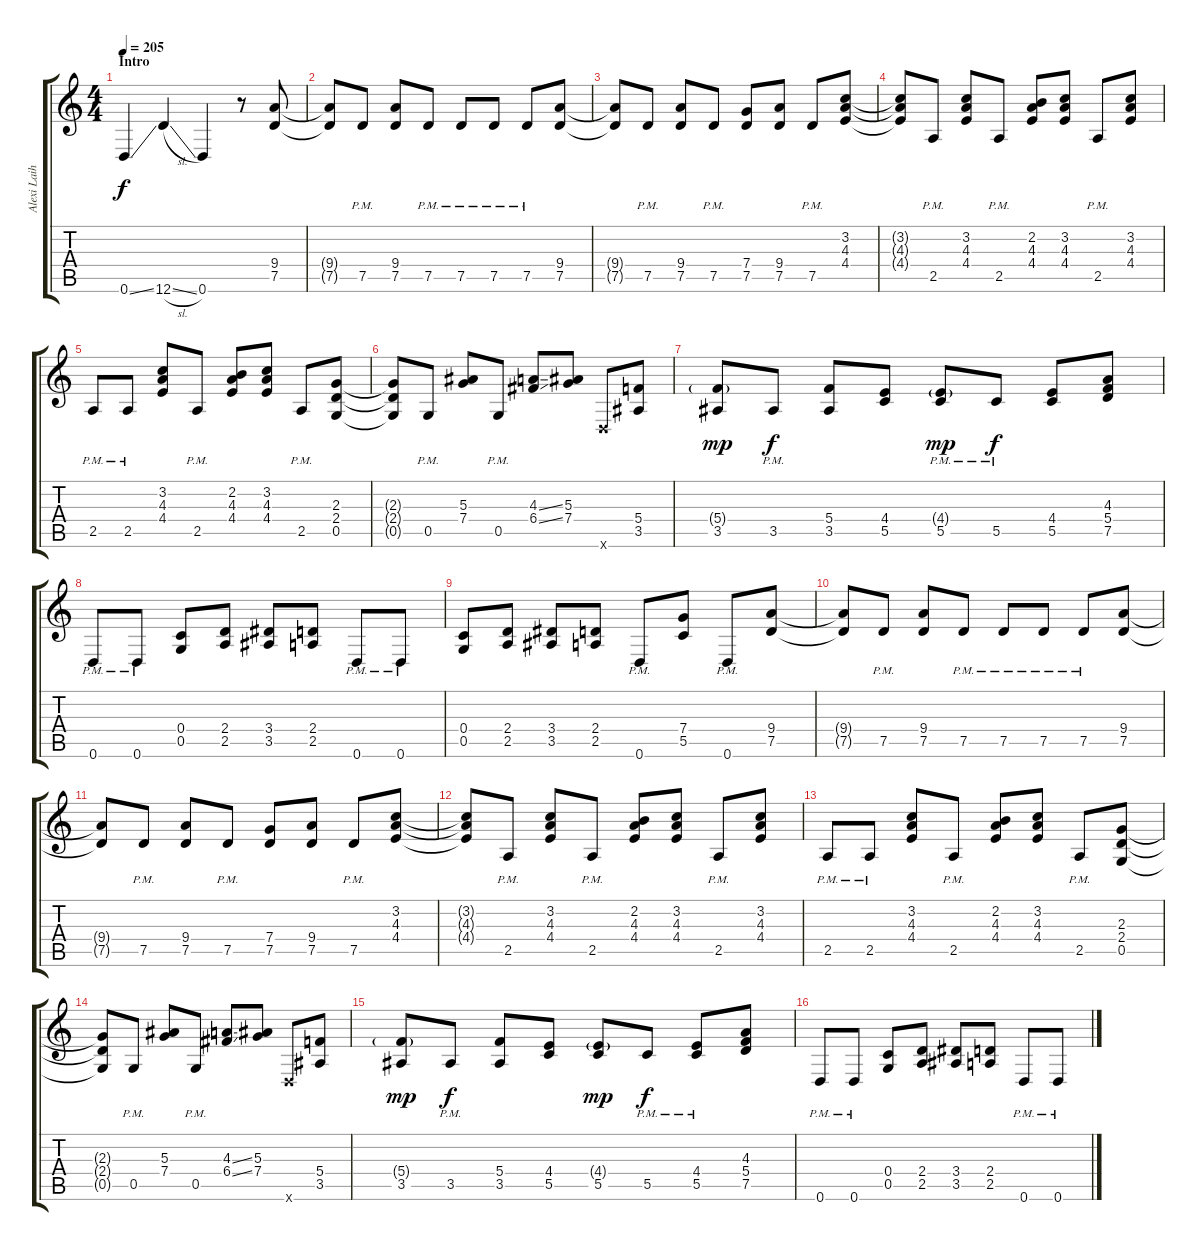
\track ("Alexi Laiho" "Alexi Laih") {instrument distortionguitar}
\staff {score tabs}
\tuning (D4 A3 F3 C3 G2 D2) {hide}
\ts (4 4)
\section ("" "Intro")
\tempo 205
\clef g2
\ks c
0.6{ss}.4{dy f instrument distortionguitar} 12.6{sl}.4 0.6.4 r.8 (9.4 7.5).8 |
(9.4{t} 7.5{t}).8 7.5{pm}.8 (9.4 7.5).8 7.5{pm}.8 7.5{pm}.8 7.5{pm}.8 7.5{pm}.8 (9.4 7.5).8 |
(9.4{t} 7.5{t}).8 7.5{pm}.8 (9.4 7.5).8 7.5{pm}.8 (7.4 7.5).8 (9.4 7.5).8 7.5{pm}.8 (3.2 4.3 4.4).8 |
(3.2{t} 4.3{t} 4.4{t}).8 2.5{pm}.8 (3.2 4.3 4.4).8 2.5{pm}.8 (2.2 4.3 4.4).8 (3.2 4.3 4.4).8 2.5{pm}.8 (3.2 4.3 4.4).8 |
2.5{pm}.8 2.5{pm}.8 (3.2 4.3 4.4).8 2.5{pm}.8 (2.2 4.3 4.4).8 (3.2 4.3 4.4).8 2.5{pm}.8 (2.3 2.4 0.5).8 |
(2.3{t} 2.4{t} 0.5{t}).8 0.5{pm}.8 (5.3 7.4).8 0.5{pm}.8 (4.3{ss} 6.4{ss}).8 (5.3 7.4).8 0.6{x}.8 (5.4 3.5).8 |
(5.4{g} 3.5).8{dy mp} 3.5{pm}.8{dy f} (5.4 3.5).8 (4.4 5.5).8 (4.4{g} 5.5{pm}).8{dy mp} 5.5{pm}.8{dy f} (4.4 5.5).8 (4.3 5.4 7.5).8 |
0.6{pm}.8 0.6{pm}.8 (0.4 0.5).8 (2.4 2.5).8 (3.4 3.5).8 (2.4 2.5).8 0.6{pm}.8 0.6{pm}.8 |
(0.4 0.5).8 (2.4 2.5).8 (3.4 3.5).8 (2.4 2.5).8 0.6{pm}.8 (7.4 5.5).8 0.6{pm}.8 (9.4 7.5).8 |
(9.4{t} 7.5{t}).8 7.5{pm}.8 (9.4 7.5).8 7.5{pm}.8 7.5{pm}.8 7.5{pm}.8 7.5{pm}.8 (9.4 7.5).8 |
(9.4{t} 7.5{t}).8 7.5{pm}.8 (9.4 7.5).8 7.5{pm}.8 (7.4 7.5).8 (9.4 7.5).8 7.5{pm}.8 (3.2 4.3 4.4).8 |
(3.2{t} 4.3{t} 4.4{t}).8 2.5{pm}.8 (3.2 4.3 4.4).8 2.5{pm}.8 (2.2 4.3 4.4).8 (3.2 4.3 4.4).8 2.5{pm}.8 (3.2 4.3 4.4).8 |
2.5{pm}.8 2.5{pm}.8 (3.2 4.3 4.4).8 2.5{pm}.8 (2.2 4.3 4.4).8 (3.2 4.3 4.4).8 2.5{pm}.8 (2.3 2.4 0.5).8 |
(2.3{t} 2.4{t} 0.5{t}).8 0.5{pm}.8 (5.3 7.4).8 0.5{pm}.8 (4.3{ss} 6.4{ss}).8 (5.3 7.4).8 0.6{x}.8 (5.4 3.5).8 |
(5.4{g} 3.5).8{dy mp} 3.5{pm}.8{dy f} (5.4 3.5).8 (4.4 5.5).8 (4.4{g} 5.5).8{dy mp} 5.5{pm}.8{dy f} (4.4 5.5{pm}).8 (4.3 5.4 7.5).8 |
0.6{pm}.8 0.6{pm}.8 (0.4 0.5).8 (2.4 2.5).8 (3.4 3.5).8 (2.4 2.5).8 0.6{pm}.8 0.6{pm}.8
